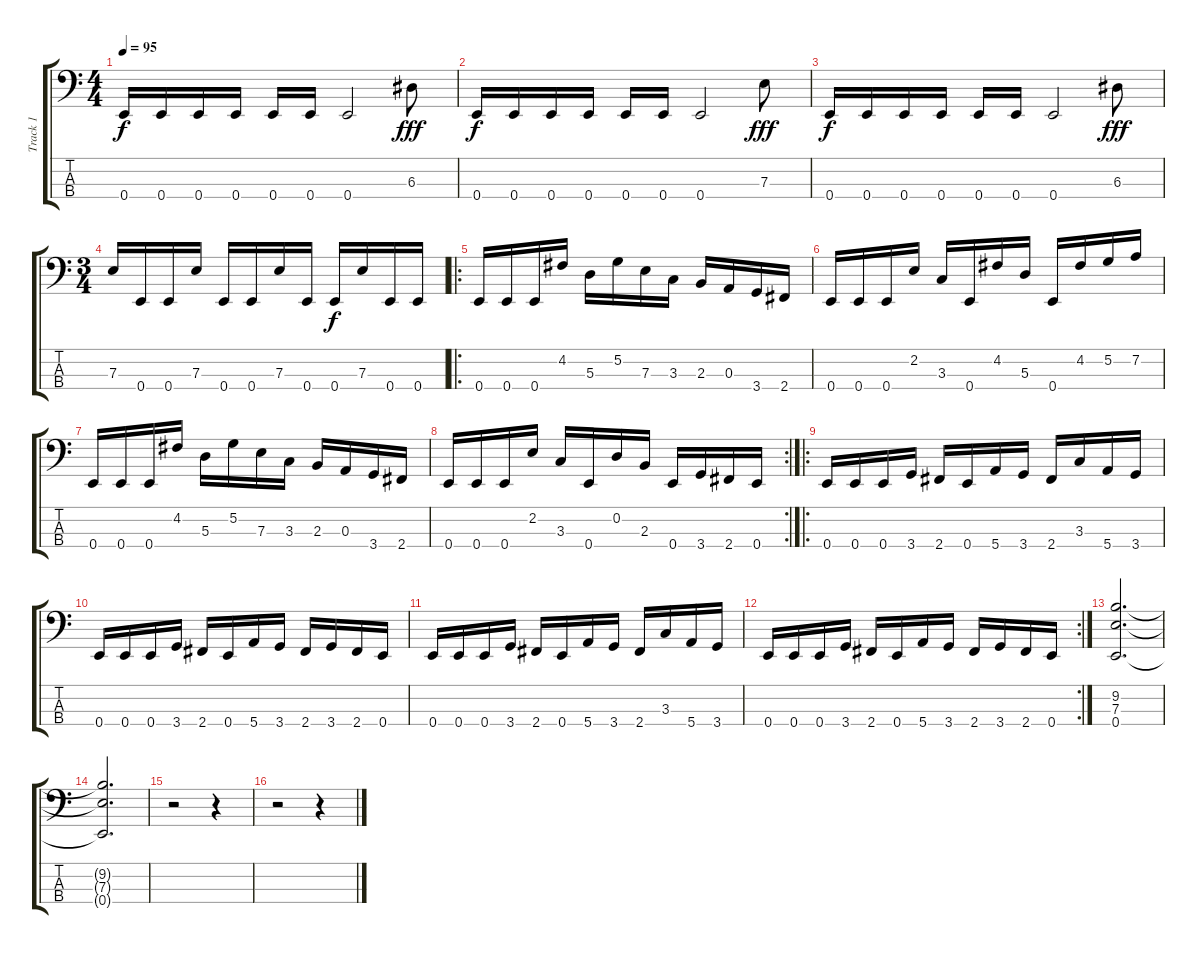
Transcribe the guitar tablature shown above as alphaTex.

\track ("Track 1" "Track 1") {instrument electricbasspick}
\staff {score tabs}
\tuning (G2 D2 A1 E1) {hide}
\ts (4 4)
\tempo 95
\clef f4
\ks c
0.4.16{dy f} 0.4.16 0.4.16 0.4.16 0.4.16 0.4.16 0.4.2 6.3.8{dy fff} |
0.4.16{dy f} 0.4.16 0.4.16 0.4.16 0.4.16 0.4.16 0.4.2 7.3.8{dy fff} |
0.4.16{dy f} 0.4.16 0.4.16 0.4.16 0.4.16 0.4.16 0.4.2 6.3.8{dy fff} |
\ts (3 4)
7.3.16 0.4.16 0.4.16 7.3.16 0.4.16 0.4.16 7.3.16 0.4.16 0.4.16{dy f} 7.3.16 0.4.16 0.4.16 |
\ro
0.4.16 0.4.16 0.4.16 4.2.16 5.3.16 5.2.16 7.3.16 3.3.16 2.3.16 0.3.16 3.4.16 2.4.16 |
0.4.16 0.4.16 0.4.16 2.2.16 3.3.16 0.4.16 4.2.16 5.3.16 0.4.16 4.2.16 5.2.16 7.2.16 |
0.4.16 0.4.16 0.4.16 4.2.16 5.3.16 5.2.16 7.3.16 3.3.16 2.3.16 0.3.16 3.4.16 2.4.16 |
\rc 2
0.4.16 0.4.16 0.4.16 2.2.16 3.3.16 0.4.16 0.2.16 2.3.16 0.4.16 3.4.16 2.4.16 0.4.16 |
\ro
0.4.16 0.4.16 0.4.16 3.4.16 2.4.16 0.4.16 5.4.16 3.4.16 2.4.16 3.3.16 5.4.16 3.4.16 |
0.4.16 0.4.16 0.4.16 3.4.16 2.4.16 0.4.16 5.4.16 3.4.16 2.4.16 3.4.16 2.4.16 0.4.16 |
0.4.16 0.4.16 0.4.16 3.4.16 2.4.16 0.4.16 5.4.16 3.4.16 2.4.16 3.3.16 5.4.16 3.4.16 |
\rc 2
0.4.16 0.4.16 0.4.16 3.4.16 2.4.16 0.4.16 5.4.16 3.4.16 2.4.16 3.4.16 2.4.16 0.4.16 |
(9.2 7.3 0.4).2{d} |
(9.2{t} 7.3{t} 0.4{t}).2{d} |
r.2 r.4 |
r.2 r.4
